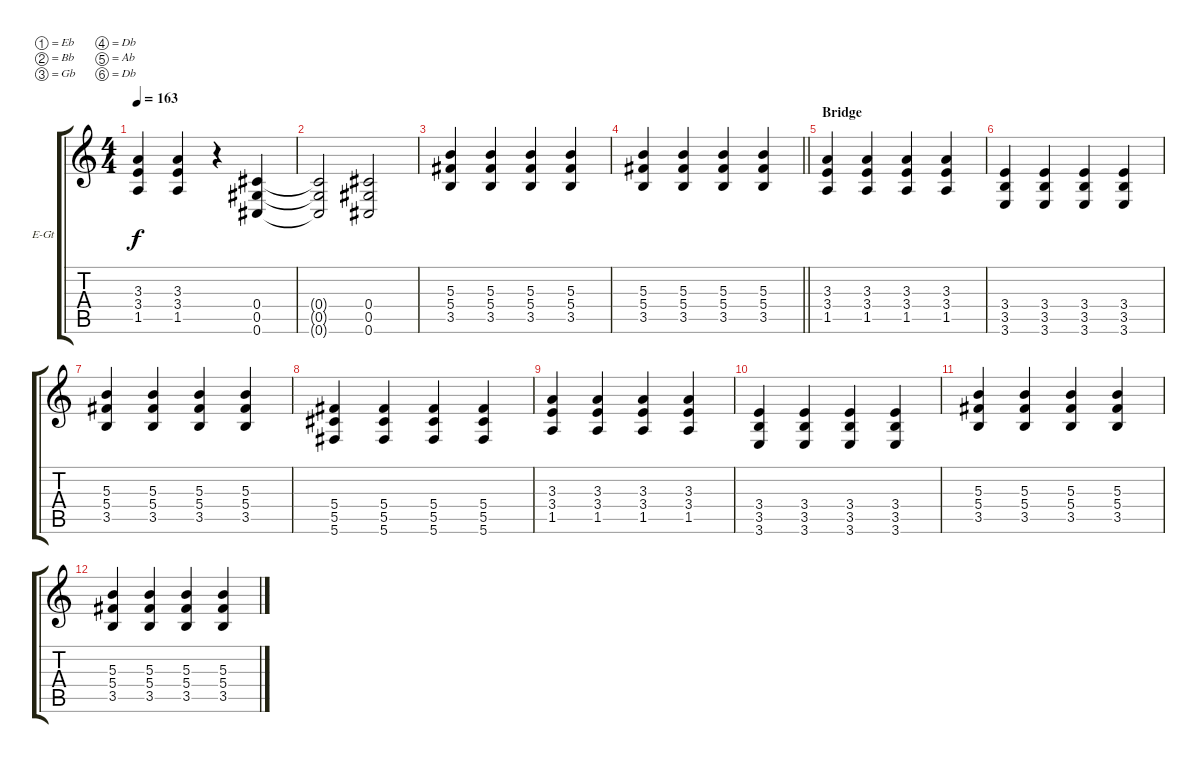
\bracketExtendMode groupsimilarinstruments
\firstSystemTrackNameOrientation horizontal
\otherSystemsTrackNameOrientation horizontal
\track ("Guitar 1" "E-Gt") {instrument distortionguitar}
\staff {score tabs}
\tuning (Eb4 Bb3 Gb3 Db3 Ab2 Db2)
\ts (4 4)
\tempo 163
\clef g2
\ks c
(3.3 3.4 1.5).4{dy f} (3.3 3.4 1.5).4 r.4 (0.4 0.5 0.6).4 |
(0.4{t} 0.5{t} 0.6{t}).2 (0.4 0.5 0.6).2 |
(5.3 5.4 3.5).4 (5.3 5.4 3.5).4 (5.3 5.4 3.5).4 (5.3 5.4 3.5).4 |
\barLineRight lightlight
(5.3 5.4 3.5).4 (5.3 5.4 3.5).4 (5.3 5.4 3.5).4 (5.3 5.4 3.5).4 |
\section ("" "Bridge")
(3.3 3.4 1.5).4 (3.3 3.4 1.5).4 (3.3 3.4 1.5).4 (3.3 3.4 1.5).4 |
(3.4 3.5 3.6).4 (3.4 3.5 3.6).4 (3.4 3.5 3.6).4 (3.4 3.5 3.6).4 |
(5.3 5.4 3.5).4 (5.3 5.4 3.5).4 (5.3 5.4 3.5).4 (5.3 5.4 3.5).4 |
(5.4 5.5 5.6).4 (5.4 5.5 5.6).4 (5.4 5.5 5.6).4 (5.4 5.5 5.6).4 |
(3.3 3.4 1.5).4 (3.3 3.4 1.5).4 (3.3 3.4 1.5).4 (3.3 3.4 1.5).4 |
(3.4 3.5 3.6).4 (3.4 3.5 3.6).4 (3.4 3.5 3.6).4 (3.4 3.5 3.6).4 |
(5.3 5.4 3.5).4 (5.3 5.4 3.5).4 (5.3 5.4 3.5).4 (5.3 5.4 3.5).4 |
(5.3 5.4 3.5).4 (5.3 5.4 3.5).4 (5.3 5.4 3.5).4 (5.3 5.4 3.5).4
